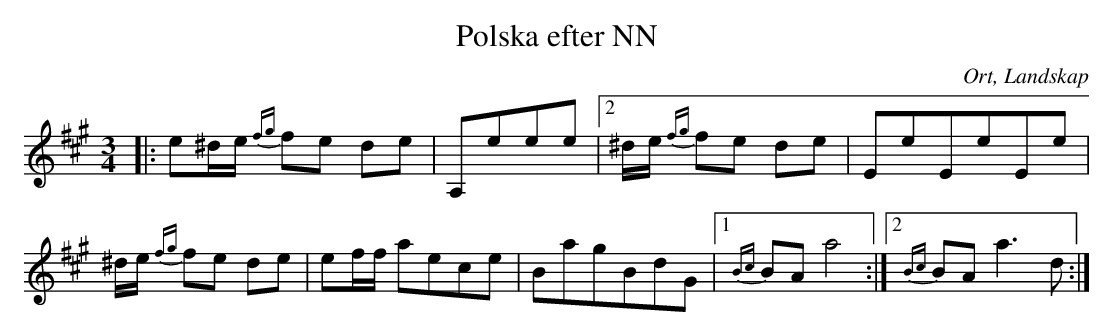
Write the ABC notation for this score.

X:1
T:Polska efter NN
O:Ort, Landskap
M:3/4
L:1/16
K:A
|: e2^de {fg}f2e2 d2e2|A,2e2e2e2|2^de {fg}f2e2 d2e2|E2e2E2e2E2e2 |
2^de {fg}f2e2 d2e2|e2ff a2e2c2e2|B2a2g2B2d2G2|1 {Bc}B2A2 a8:|2 {Bc}B2A2 a6 d2:|
